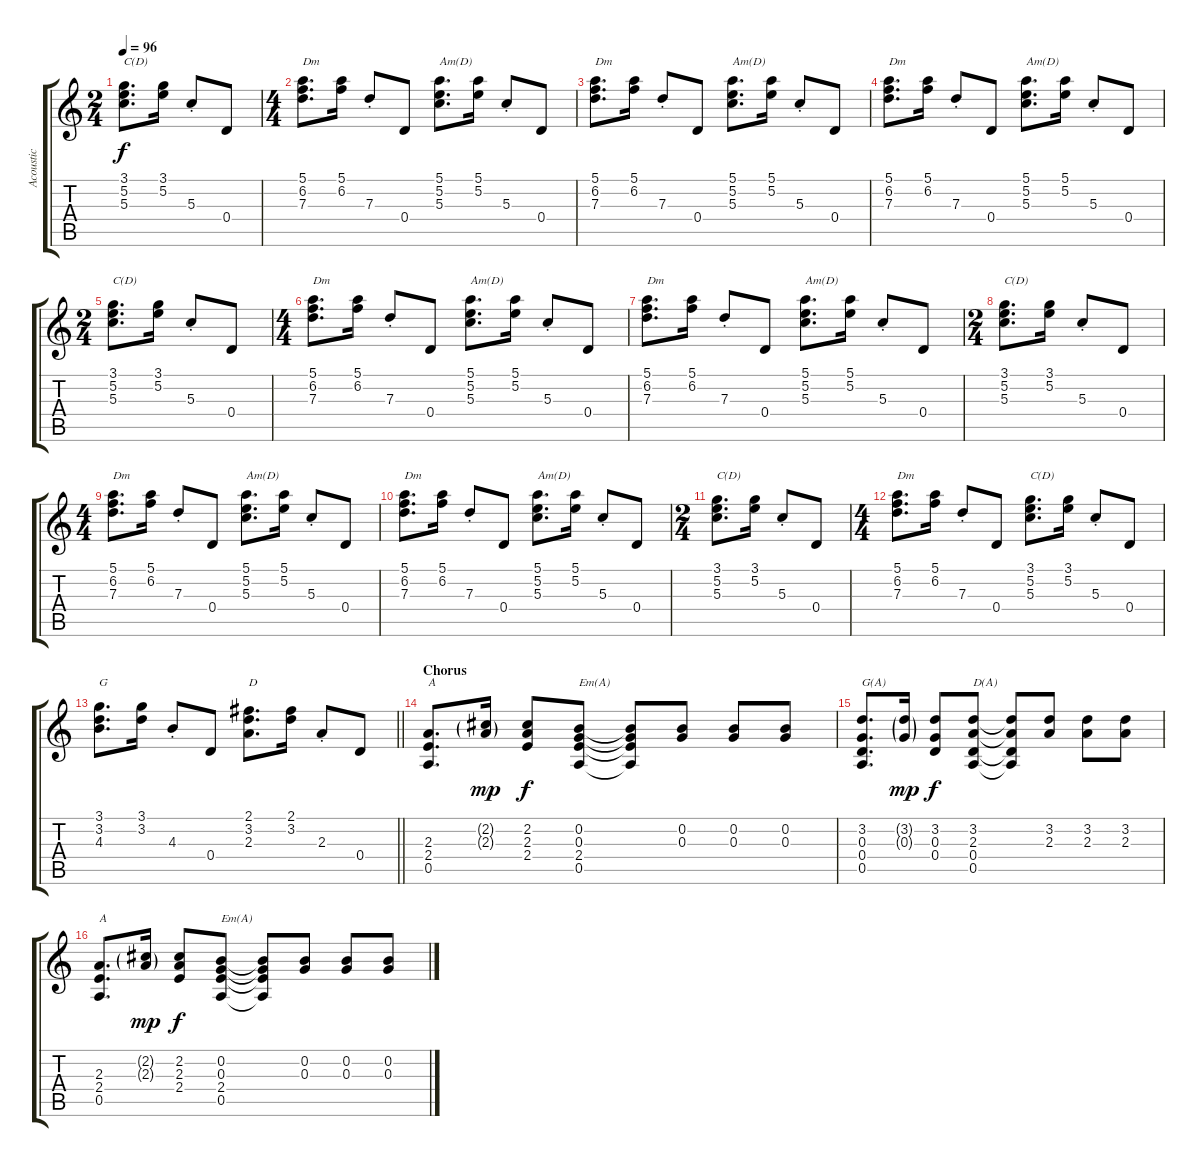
\track ("Acoustic" "Acoustic") {instrument acousticguitarsteel}
\staff {score tabs}
\tuning (E4 B3 G3 D3 A2 E2) {hide}
\ts (2 4)
\tempo 96
\clef g2
\ks c
(3.1 5.2 5.3).8{d txt "C(D)" dy f} (3.1 5.2).16 5.3{st}.8 0.4.8 |
\ts (4 4)
(5.1 6.2 7.3).8{d txt "Dm"} (5.1 6.2).16 7.3{st}.8 0.4.8 (5.1 5.2 5.3).8{d txt "Am(D)"} (5.1 5.2).16 5.3{st}.8 0.4.8 |
(5.1 6.2 7.3).8{d txt "Dm"} (5.1 6.2).16 7.3{st}.8 0.4.8 (5.1 5.2 5.3).8{d txt "Am(D)"} (5.1 5.2).16 5.3{st}.8 0.4.8 |
(5.1 6.2 7.3).8{d txt "Dm"} (5.1 6.2).16 7.3{st}.8 0.4.8 (5.1 5.2 5.3).8{d txt "Am(D)"} (5.1 5.2).16 5.3{st}.8 0.4.8 |
\ts (2 4)
(3.1 5.2 5.3).8{d txt "C(D)"} (3.1 5.2).16 5.3{st}.8 0.4.8 |
\ts (4 4)
(5.1 6.2 7.3).8{d txt "Dm"} (5.1 6.2).16 7.3{st}.8 0.4.8 (5.1 5.2 5.3).8{d txt "Am(D)"} (5.1 5.2).16 5.3{st}.8 0.4.8 |
(5.1 6.2 7.3).8{d txt "Dm"} (5.1 6.2).16 7.3{st}.8 0.4.8 (5.1 5.2 5.3).8{d txt "Am(D)"} (5.1 5.2).16 5.3{st}.8 0.4.8 |
\ts (2 4)
(3.1 5.2 5.3).8{d txt "C(D)"} (3.1 5.2).16 5.3{st}.8 0.4.8 |
\ts (4 4)
(5.1 6.2 7.3).8{d txt "Dm"} (5.1 6.2).16 7.3{st}.8 0.4.8 (5.1 5.2 5.3).8{d txt "Am(D)"} (5.1 5.2).16 5.3{st}.8 0.4.8 |
(5.1 6.2 7.3).8{d txt "Dm"} (5.1 6.2).16 7.3{st}.8 0.4.8 (5.1 5.2 5.3).8{d txt "Am(D)"} (5.1 5.2).16 5.3{st}.8 0.4.8 |
\ts (2 4)
(3.1 5.2 5.3).8{d txt "C(D)"} (3.1 5.2).16 5.3{st}.8 0.4.8 |
\ts (4 4)
(5.1 6.2 7.3).8{d txt "Dm"} (5.1 6.2).16 7.3{st}.8 0.4.8 (3.1 5.2 5.3).8{d txt "C(D)"} (3.1 5.2).16 5.3{st}.8 0.4.8 |
\barLineRight lightlight
(3.1 3.2 4.3).8{d txt "G"} (3.1 3.2).16 4.3{st}.8 0.4.8 (2.1 3.2 2.3).8{d txt "D"} (2.1 3.2).16 2.3{st}.8 0.4.8 |
\section ("" "Chorus")
(2.3 2.4 0.5).8{d txt "A"} (2.2{g} 2.3{g}).16{dy mp} (2.2 2.3 2.4).8{dy f} (0.2 0.3 2.4 0.5).8{txt "Em(A)"} (0.2{t} 0.3{t} 2.4{t} 0.5{t}).8 (0.2 0.3).8 (0.2 0.3).8 (0.2 0.3).8 |
(3.2 0.3 0.4 0.5).8{d txt "G(A)"} (3.2{g} 0.3{g}).16{dy mp} (3.2 0.3 0.4).8{dy f} (3.2 2.3 0.4 0.5).8{txt "D(A)"} (3.2{t} 2.3{t} 0.4{t} 0.5{t}).8 (3.2 2.3).8 (3.2 2.3).8 (3.2 2.3).8 |
(2.3 2.4 0.5).8{d txt "A"} (2.2{g} 2.3{g}).16{dy mp} (2.2 2.3 2.4).8{dy f} (0.2 0.3 2.4 0.5).8{txt "Em(A)"} (0.2{t} 0.3{t} 2.4{t} 0.5{t}).8 (0.2 0.3).8 (0.2 0.3).8 (0.2 0.3).8
